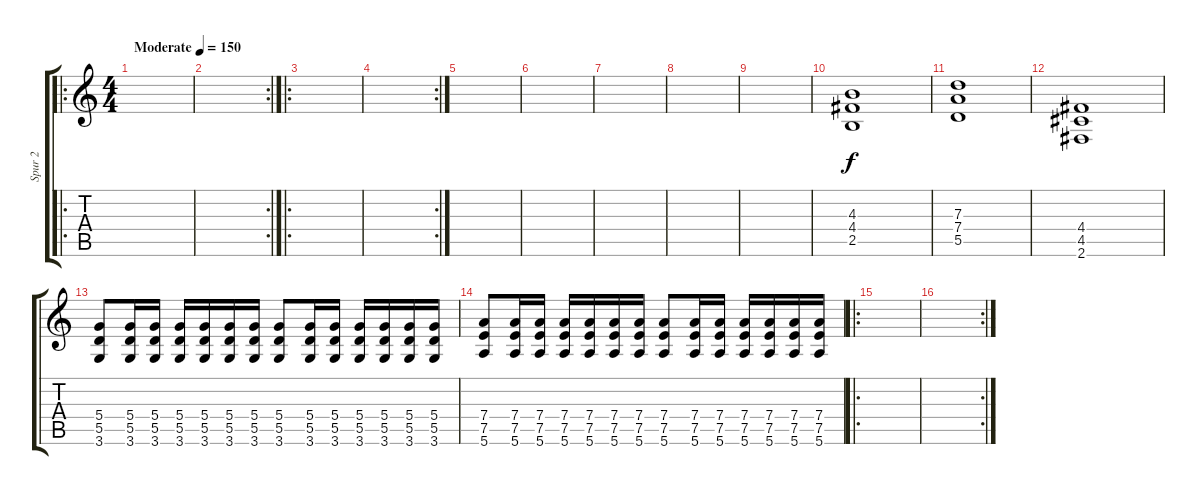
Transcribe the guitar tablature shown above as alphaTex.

\track ("Spur 2" "Spur 2") {instrument acousticguitarsteel}
\staff {score tabs}
\tuning (E4 B3 G3 D3 A2 E2) {hide}
\ro
\ts (4 4)
\tempo (150 "Moderate")
\clef g2
\ks c
|
\rc 2
|
\ro
|
\rc 2
|
|
|
|
|
|
(4.3 4.4 2.5).1 |
(7.3 7.4 5.5).1 |
(4.4 4.5 2.6).1 |
(5.4 5.5 3.6).8 (5.4 5.5 3.6).16 (5.4 5.5 3.6).16 (5.4 5.5 3.6).16 (5.4 5.5 3.6).16 (5.4 5.5 3.6).16 (5.4 5.5 3.6).16 (5.4 5.5 3.6).8 (5.4 5.5 3.6).16 (5.4 5.5 3.6).16 (5.4 5.5 3.6).16 (5.4 5.5 3.6).16 (5.4 5.5 3.6).16 (5.4 5.5 3.6).16 |
(7.4 7.5 5.6).8 (7.4 7.5 5.6).16 (7.4 7.5 5.6).16 (7.4 7.5 5.6).16 (7.4 7.5 5.6).16 (7.4 7.5 5.6).16 (7.4 7.5 5.6).16 (7.4 7.5 5.6).8 (7.4 7.5 5.6).16 (7.4 7.5 5.6).16 (7.4 7.5 5.6).16 (7.4 7.5 5.6).16 (7.4 7.5 5.6).16 (7.4 7.5 5.6).16 |
\ro
|
\rc 2
